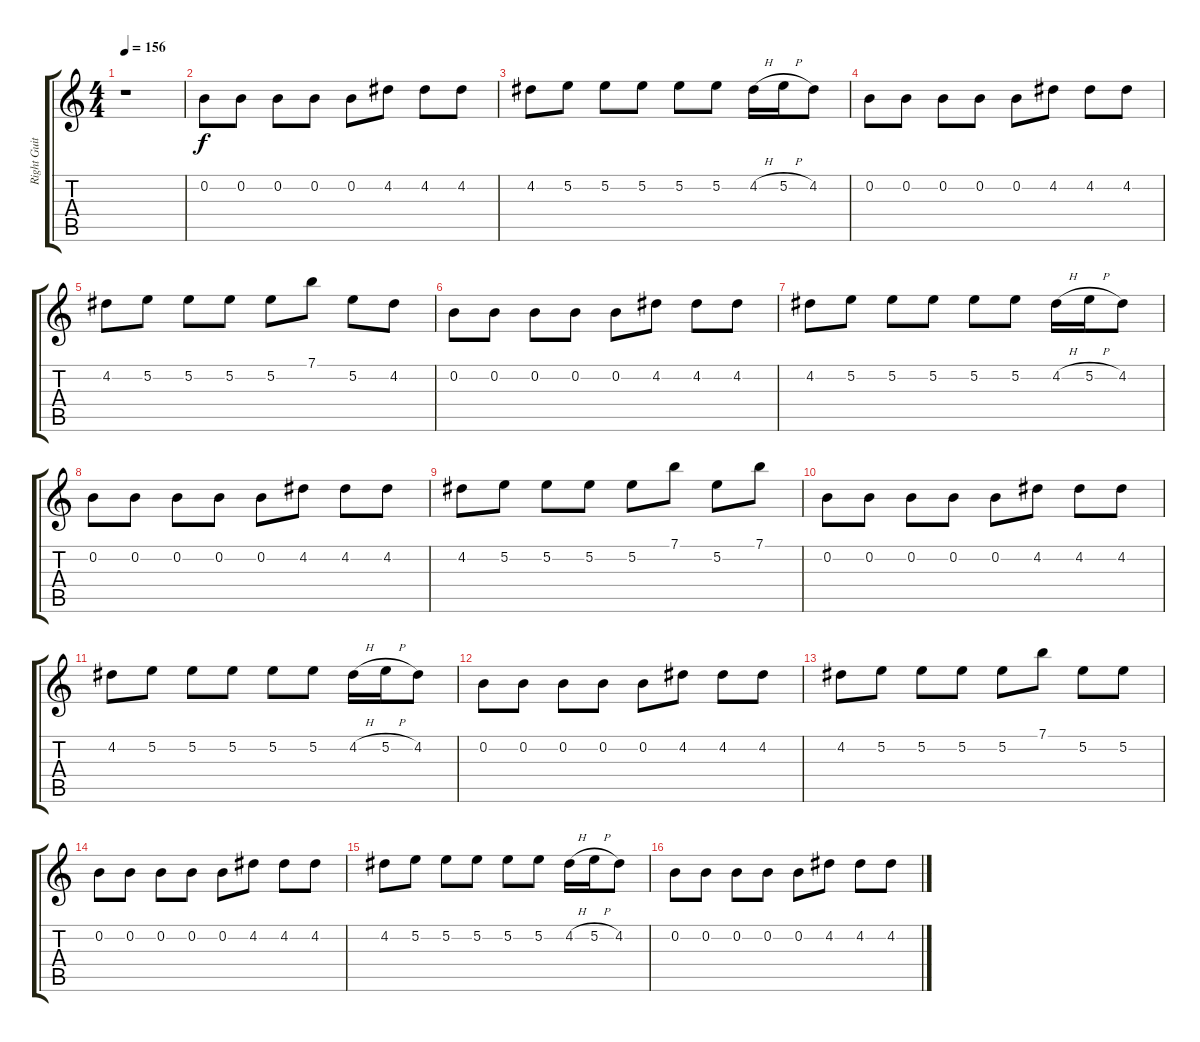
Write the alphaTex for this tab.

\track ("Right Guitar (lead)" "Right Guit") {instrument distortionguitar}
\staff {score tabs}
\tuning (E4 B3 G3 D3 A2 D2) {hide}
\ts (4 4)
\tempo 156
\clef g2
\ks c
r.1{dy f} |
0.2.8{volume 11 instrument electricguitarmuted} 0.2.8 0.2.8 0.2.8 0.2.8 4.2.8 4.2.8 4.2.8 |
4.2.8 5.2.8 5.2.8 5.2.8 5.2.8 5.2.8 4.2{h}.16 5.2{h}.16 4.2.8 |
0.2.8 0.2.8 0.2.8 0.2.8 0.2.8 4.2.8 4.2.8 4.2.8 |
4.2.8 5.2.8 5.2.8 5.2.8 5.2.8 7.1.8 5.2.8 4.2.8 |
0.2.8 0.2.8 0.2.8 0.2.8 0.2.8 4.2.8 4.2.8 4.2.8 |
4.2.8 5.2.8 5.2.8 5.2.8 5.2.8 5.2.8 4.2{h}.16 5.2{h}.16 4.2.8 |
0.2.8 0.2.8 0.2.8 0.2.8 0.2.8 4.2.8 4.2.8 4.2.8 |
4.2.8 5.2.8 5.2.8 5.2.8 5.2.8 7.1.8 5.2.8 7.1.8 |
0.2.8 0.2.8 0.2.8 0.2.8 0.2.8 4.2.8 4.2.8 4.2.8 |
4.2.8 5.2.8 5.2.8 5.2.8 5.2.8 5.2.8 4.2{h}.16 5.2{h}.16 4.2.8 |
0.2.8 0.2.8 0.2.8 0.2.8 0.2.8 4.2.8 4.2.8 4.2.8 |
4.2.8 5.2.8 5.2.8 5.2.8 5.2.8 7.1.8 5.2.8 5.2.8 |
0.2.8 0.2.8 0.2.8 0.2.8 0.2.8 4.2.8 4.2.8 4.2.8 |
4.2.8 5.2.8 5.2.8 5.2.8 5.2.8 5.2.8 4.2{h}.16 5.2{h}.16 4.2.8 |
0.2.8 0.2.8 0.2.8 0.2.8 0.2.8 4.2.8 4.2.8 4.2.8
